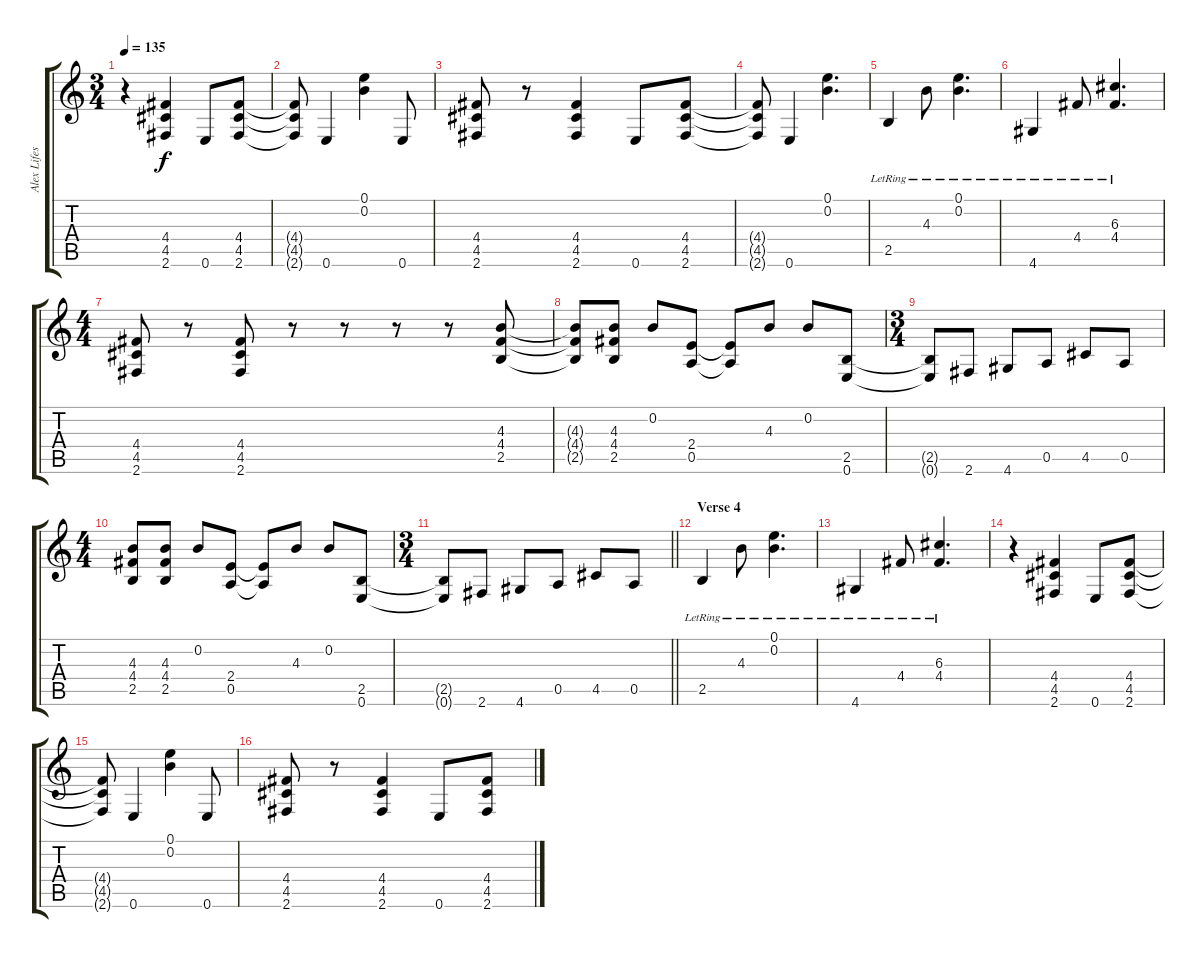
\track ("Alex Lifeson" "Alex Lifes") {mute instrument electricguitarclean}
\staff {score tabs}
\tuning (E4 B3 G3 D3 A2 E2) {hide}
\ts (3 4)
\tempo 135
\clef g2
\ks c
r.4{dy f} (4.4 4.5 2.6).4 0.6.8 (4.4 4.5 2.6).8 |
(4.4{t} 4.5{t} 2.6{t}).8 0.6.4 (0.1 0.2).4 0.6.8 |
(4.4 4.5 2.6).8 r.8 (4.4 4.5 2.6).4 0.6.8 (4.4 4.5 2.6).8 |
(4.4{t} 4.5{t} 2.6{t}).8 0.6.4 (0.1 0.2).4{d} |
2.5{lr}.4 4.3{lr}.8 (0.1{lr} 0.2{lr}).4{d} |
4.6{lr}.4 4.4{lr}.8 (6.3{lr} 4.4{lr}).4{d} |
\ts (4 4)
(4.4 4.5 2.6).8 r.8 (4.4 4.5 2.6).8 r.8 r.8 r.8 r.8 (4.3 4.4 2.5).8 |
(4.3{t} 4.4{t} 2.5{t}).8 (4.3 4.4 2.5).8 0.2.8 (2.4 0.5).8 (2.4{t} 0.5{t}).8 4.3.8 0.2.8 (2.5 0.6).8 |
\ts (3 4)
(2.5{t} 0.6{t}).8 2.6.8 4.6.8 0.5.8 4.5.8 0.5.8 |
\ts (4 4)
(4.3 4.4 2.5).8 (4.3 4.4 2.5).8 0.2.8 (2.4 0.5).8 (2.4{t} 0.5{t}).8 4.3.8 0.2.8 (2.5 0.6).8 |
\ts (3 4)
\barLineRight lightlight
(2.5{t} 0.6{t}).8 2.6.8 4.6.8 0.5.8 4.5.8 0.5.8 |
\section ("" "Verse 4")
2.5{lr}.4 4.3{lr}.8 (0.1{lr} 0.2{lr}).4{d} |
4.6{lr}.4 4.4{lr}.8 (6.3{lr} 4.4{lr}).4{d} |
r.4 (4.4 4.5 2.6).4 0.6.8 (4.4 4.5 2.6).8 |
(4.4{t} 4.5{t} 2.6{t}).8 0.6.4 (0.1 0.2).4 0.6.8 |
(4.4 4.5 2.6).8 r.8 (4.4 4.5 2.6).4 0.6.8 (4.4 4.5 2.6).8
